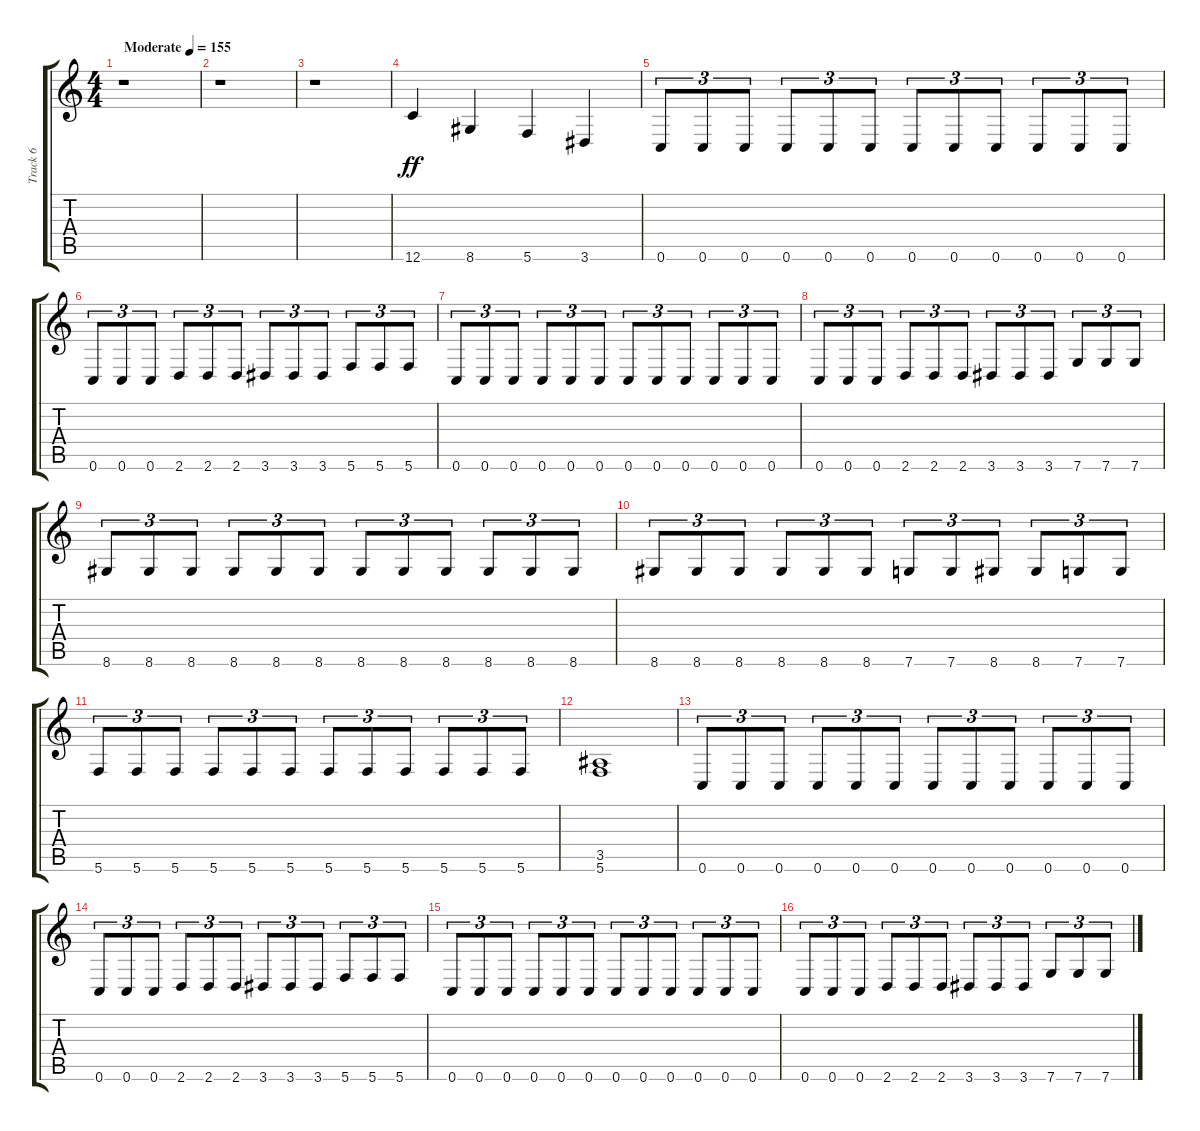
\track ("Track 6" "Track 6") {instrument electricbasspick}
\staff {score tabs}
\tuning (D4 A3 F3 C3 G2 C2) {hide}
\ts (4 4)
\tempo (155 "Moderate")
\clef g2
\ks c
r.1{dy ff instrument electricbasspick} |
r.1 |
r.1 |
12.6.4 8.6.4 5.6.4 3.6.4 |
0.6.8{tu (3 2)} 0.6.8{tu (3 2)} 0.6.8{tu (3 2)} 0.6.8{tu (3 2)} 0.6.8{tu (3 2)} 0.6.8{tu (3 2)} 0.6.8{tu (3 2)} 0.6.8{tu (3 2)} 0.6.8{tu (3 2)} 0.6.8{tu (3 2)} 0.6.8{tu (3 2)} 0.6.8{tu (3 2)} |
0.6.8{tu (3 2)} 0.6.8{tu (3 2)} 0.6.8{tu (3 2)} 2.6.8{tu (3 2)} 2.6.8{tu (3 2)} 2.6.8{tu (3 2)} 3.6.8{tu (3 2)} 3.6.8{tu (3 2)} 3.6.8{tu (3 2)} 5.6.8{tu (3 2)} 5.6.8{tu (3 2)} 5.6.8{tu (3 2)} |
0.6.8{tu (3 2)} 0.6.8{tu (3 2)} 0.6.8{tu (3 2)} 0.6.8{tu (3 2)} 0.6.8{tu (3 2)} 0.6.8{tu (3 2)} 0.6.8{tu (3 2)} 0.6.8{tu (3 2)} 0.6.8{tu (3 2)} 0.6.8{tu (3 2)} 0.6.8{tu (3 2)} 0.6.8{tu (3 2)} |
0.6.8{tu (3 2)} 0.6.8{tu (3 2)} 0.6.8{tu (3 2)} 2.6.8{tu (3 2)} 2.6.8{tu (3 2)} 2.6.8{tu (3 2)} 3.6.8{tu (3 2)} 3.6.8{tu (3 2)} 3.6.8{tu (3 2)} 7.6.8{tu (3 2)} 7.6.8{tu (3 2)} 7.6.8{tu (3 2)} |
8.6.8{tu (3 2)} 8.6.8{tu (3 2)} 8.6.8{tu (3 2)} 8.6.8{tu (3 2)} 8.6.8{tu (3 2)} 8.6.8{tu (3 2)} 8.6.8{tu (3 2)} 8.6.8{tu (3 2)} 8.6.8{tu (3 2)} 8.6.8{tu (3 2)} 8.6.8{tu (3 2)} 8.6.8{tu (3 2)} |
8.6.8{tu (3 2)} 8.6.8{tu (3 2)} 8.6.8{tu (3 2)} 8.6.8{tu (3 2)} 8.6.8{tu (3 2)} 8.6.8{tu (3 2)} 7.6.8{tu (3 2)} 7.6.8{tu (3 2)} 8.6.8{tu (3 2)} 8.6.8{tu (3 2)} 7.6.8{tu (3 2)} 7.6.8{tu (3 2)} |
5.6.8{tu (3 2)} 5.6.8{tu (3 2)} 5.6.8{tu (3 2)} 5.6.8{tu (3 2)} 5.6.8{tu (3 2)} 5.6.8{tu (3 2)} 5.6.8{tu (3 2)} 5.6.8{tu (3 2)} 5.6.8{tu (3 2)} 5.6.8{tu (3 2)} 5.6.8{tu (3 2)} 5.6.8{tu (3 2)} |
(3.5 5.6).1 |
0.6.8{tu (3 2)} 0.6.8{tu (3 2)} 0.6.8{tu (3 2)} 0.6.8{tu (3 2)} 0.6.8{tu (3 2)} 0.6.8{tu (3 2)} 0.6.8{tu (3 2)} 0.6.8{tu (3 2)} 0.6.8{tu (3 2)} 0.6.8{tu (3 2)} 0.6.8{tu (3 2)} 0.6.8{tu (3 2)} |
0.6.8{tu (3 2)} 0.6.8{tu (3 2)} 0.6.8{tu (3 2)} 2.6.8{tu (3 2)} 2.6.8{tu (3 2)} 2.6.8{tu (3 2)} 3.6.8{tu (3 2)} 3.6.8{tu (3 2)} 3.6.8{tu (3 2)} 5.6.8{tu (3 2)} 5.6.8{tu (3 2)} 5.6.8{tu (3 2)} |
0.6.8{tu (3 2)} 0.6.8{tu (3 2)} 0.6.8{tu (3 2)} 0.6.8{tu (3 2)} 0.6.8{tu (3 2)} 0.6.8{tu (3 2)} 0.6.8{tu (3 2)} 0.6.8{tu (3 2)} 0.6.8{tu (3 2)} 0.6.8{tu (3 2)} 0.6.8{tu (3 2)} 0.6.8{tu (3 2)} |
0.6.8{tu (3 2)} 0.6.8{tu (3 2)} 0.6.8{tu (3 2)} 2.6.8{tu (3 2)} 2.6.8{tu (3 2)} 2.6.8{tu (3 2)} 3.6.8{tu (3 2)} 3.6.8{tu (3 2)} 3.6.8{tu (3 2)} 7.6.8{tu (3 2)} 7.6.8{tu (3 2)} 7.6.8{tu (3 2)}
